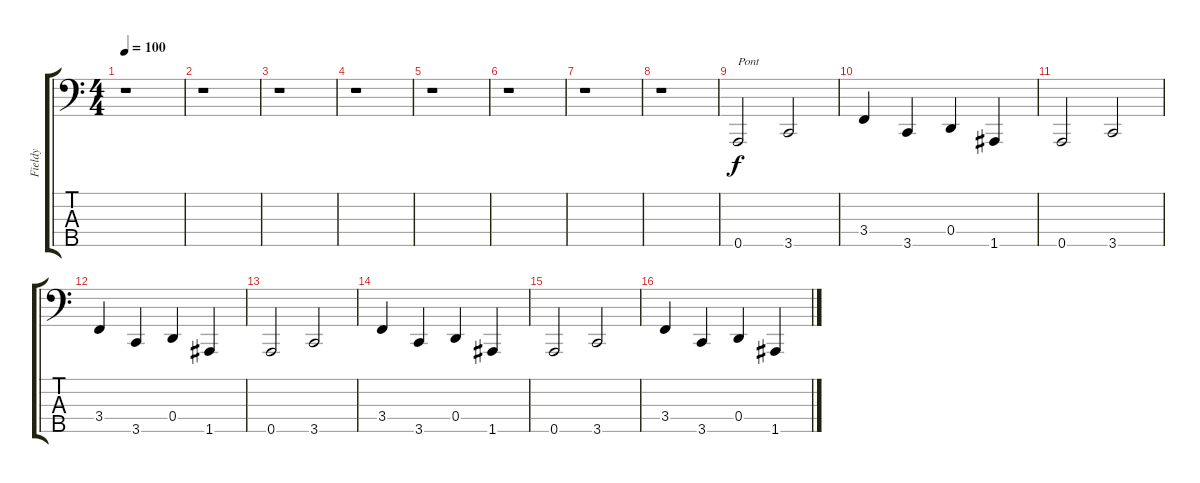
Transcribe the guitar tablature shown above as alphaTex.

\track ("Fieldy" "Fieldy") {instrument electricbassfinger}
\staff {score tabs}
\tuning (F2 C2 G1 D1 A0) {hide}
\ts (4 4)
\tempo 100
\clef f4
\ks c
r.1{dy f} |
r.1 |
r.1 |
r.1 |
r.1 |
r.1 |
r.1 |
r.1 |
0.5.2{txt "Pont"} 3.5.2 |
3.4.4 3.5.4 0.4.4 1.5.4 |
0.5.2 3.5.2 |
3.4.4 3.5.4 0.4.4 1.5.4 |
0.5.2 3.5.2 |
3.4.4 3.5.4 0.4.4 1.5.4 |
0.5.2 3.5.2 |
3.4.4 3.5.4 0.4.4 1.5.4
